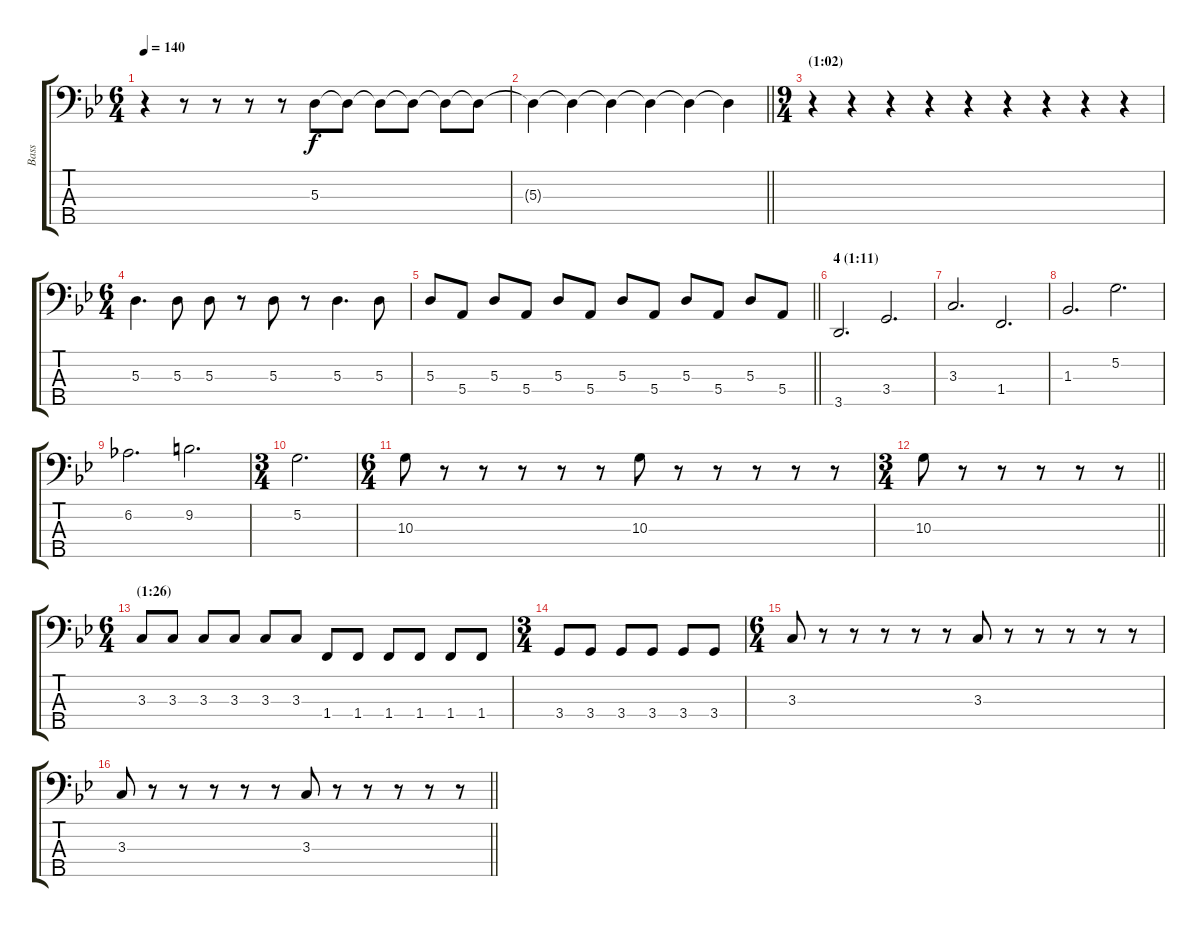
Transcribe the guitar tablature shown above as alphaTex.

\track ("Bass" "Bass") {instrument electricbassfinger}
\staff {score tabs}
\tuning (G2 D2 A1 E1 B0) {hide}
\ts (6 4)
\tempo 140
\clef f4
\ks gminor
r.4{dy f} r.8 r.8 r.8 r.8 5.3.8 5.3{t}.8 5.3{t}.8 5.3{t}.8 5.3{t}.8 5.3{t}.8 |
\barLineRight lightlight
5.3{t}.4 5.3{t}.4 5.3{t}.4 5.3{t}.4 5.3{t}.4 5.3{t}.4 |
\ts (9 4)
\section ("" "(1:02)")
r.4 r.4 r.4 r.4 r.4 r.4 r.4 r.4 r.4 |
\ts (6 4)
5.3.4{d} 5.3.8 5.3.8 r.8 5.3.8 r.8 5.3.4{d} 5.3.8 |
\barLineRight lightlight
5.3.8 5.4.8 5.3.8 5.4.8 5.3.8 5.4.8 5.3.8 5.4.8 5.3.8 5.4.8 5.3.8 5.4.8 |
\section ("" "4 (1:11)")
3.5.2{d} 3.4.2{d} |
3.3.2{d} 1.4.2{d} |
1.3.2{d} 5.2.2{d} |
6.2.2{d} 9.2.2{d} |
\ts (3 4)
5.2.2{d} |
\ts (6 4)
10.3.8 r.8 r.8 r.8 r.8 r.8 10.3.8 r.8 r.8 r.8 r.8 r.8 |
\ts (3 4)
\barLineRight lightlight
10.3.8 r.8 r.8 r.8 r.8 r.8 |
\ts (6 4)
\section ("" "(1:26)")
3.3.8 3.3.8 3.3.8 3.3.8 3.3.8 3.3.8 1.4.8 1.4.8 1.4.8 1.4.8 1.4.8 1.4.8 |
\ts (3 4)
3.4.8 3.4.8 3.4.8 3.4.8 3.4.8 3.4.8 |
\ts (6 4)
3.3.8 r.8 r.8 r.8 r.8 r.8 3.3.8 r.8 r.8 r.8 r.8 r.8 |
\barLineRight lightlight
3.3.8 r.8 r.8 r.8 r.8 r.8 3.3.8 r.8 r.8 r.8 r.8 r.8
